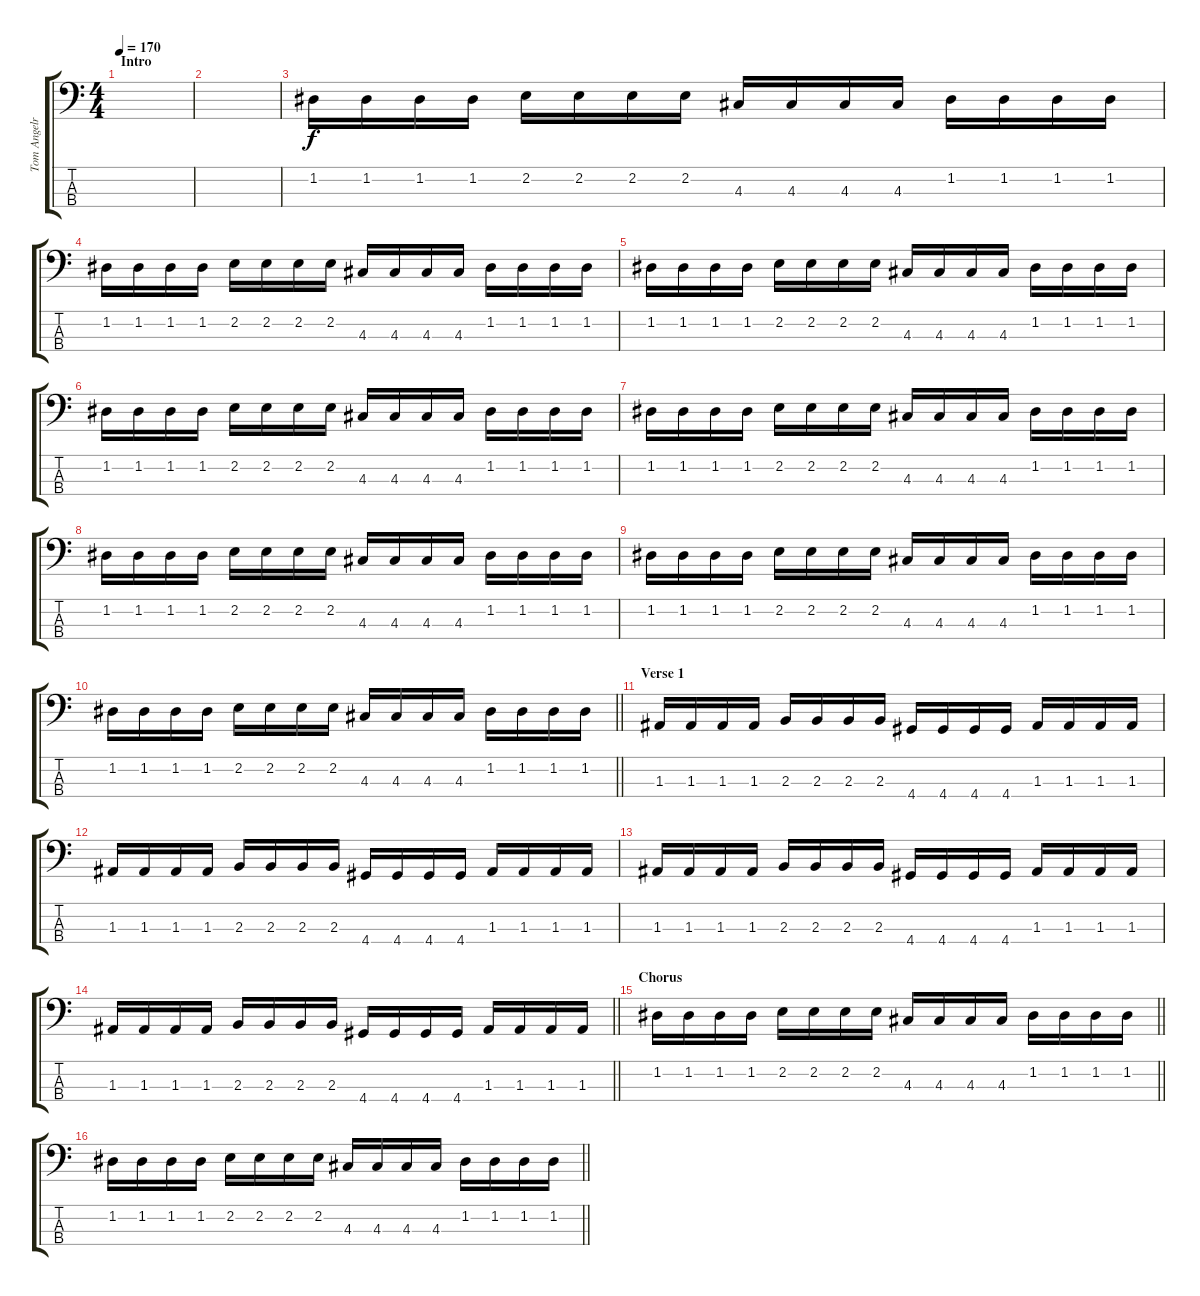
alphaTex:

\track ("Tom Angelripper" "Tom Angelr") {instrument overdrivenguitar}
\staff {score tabs}
\tuning (G2 D2 A1 E1) {hide}
\ts (4 4)
\section ("" "Intro")
\tempo 170
\clef f4
\ks c
|
|
1.2.16 1.2.16 1.2.16 1.2.16 2.2.16 2.2.16 2.2.16 2.2.16 4.3.16 4.3.16 4.3.16 4.3.16 1.2.16 1.2.16 1.2.16 1.2.16 |
1.2.16 1.2.16 1.2.16 1.2.16 2.2.16 2.2.16 2.2.16 2.2.16 4.3.16 4.3.16 4.3.16 4.3.16 1.2.16 1.2.16 1.2.16 1.2.16 |
1.2.16 1.2.16 1.2.16 1.2.16 2.2.16 2.2.16 2.2.16 2.2.16 4.3.16 4.3.16 4.3.16 4.3.16 1.2.16 1.2.16 1.2.16 1.2.16 |
1.2.16 1.2.16 1.2.16 1.2.16 2.2.16 2.2.16 2.2.16 2.2.16 4.3.16 4.3.16 4.3.16 4.3.16 1.2.16 1.2.16 1.2.16 1.2.16 |
1.2.16 1.2.16 1.2.16 1.2.16 2.2.16 2.2.16 2.2.16 2.2.16 4.3.16 4.3.16 4.3.16 4.3.16 1.2.16 1.2.16 1.2.16 1.2.16 |
1.2.16 1.2.16 1.2.16 1.2.16 2.2.16 2.2.16 2.2.16 2.2.16 4.3.16 4.3.16 4.3.16 4.3.16 1.2.16 1.2.16 1.2.16 1.2.16 |
1.2.16 1.2.16 1.2.16 1.2.16 2.2.16 2.2.16 2.2.16 2.2.16 4.3.16 4.3.16 4.3.16 4.3.16 1.2.16 1.2.16 1.2.16 1.2.16 |
\barLineRight lightlight
1.2.16 1.2.16 1.2.16 1.2.16 2.2.16 2.2.16 2.2.16 2.2.16 4.3.16 4.3.16 4.3.16 4.3.16 1.2.16 1.2.16 1.2.16 1.2.16 |
\section ("" "Verse 1")
1.3.16 1.3.16 1.3.16 1.3.16 2.3.16 2.3.16 2.3.16 2.3.16 4.4.16 4.4.16 4.4.16 4.4.16 1.3.16 1.3.16 1.3.16 1.3.16 |
1.3.16 1.3.16 1.3.16 1.3.16 2.3.16 2.3.16 2.3.16 2.3.16 4.4.16 4.4.16 4.4.16 4.4.16 1.3.16 1.3.16 1.3.16 1.3.16 |
1.3.16 1.3.16 1.3.16 1.3.16 2.3.16 2.3.16 2.3.16 2.3.16 4.4.16 4.4.16 4.4.16 4.4.16 1.3.16 1.3.16 1.3.16 1.3.16 |
\barLineRight lightlight
1.3.16 1.3.16 1.3.16 1.3.16 2.3.16 2.3.16 2.3.16 2.3.16 4.4.16 4.4.16 4.4.16 4.4.16 1.3.16 1.3.16 1.3.16 1.3.16 |
\section ("" "Chorus")
\barLineRight lightlight
1.2.16 1.2.16 1.2.16 1.2.16 2.2.16 2.2.16 2.2.16 2.2.16 4.3.16 4.3.16 4.3.16 4.3.16 1.2.16 1.2.16 1.2.16 1.2.16 |
\barLineRight lightlight
1.2.16 1.2.16 1.2.16 1.2.16 2.2.16 2.2.16 2.2.16 2.2.16 4.3.16 4.3.16 4.3.16 4.3.16 1.2.16 1.2.16 1.2.16 1.2.16
